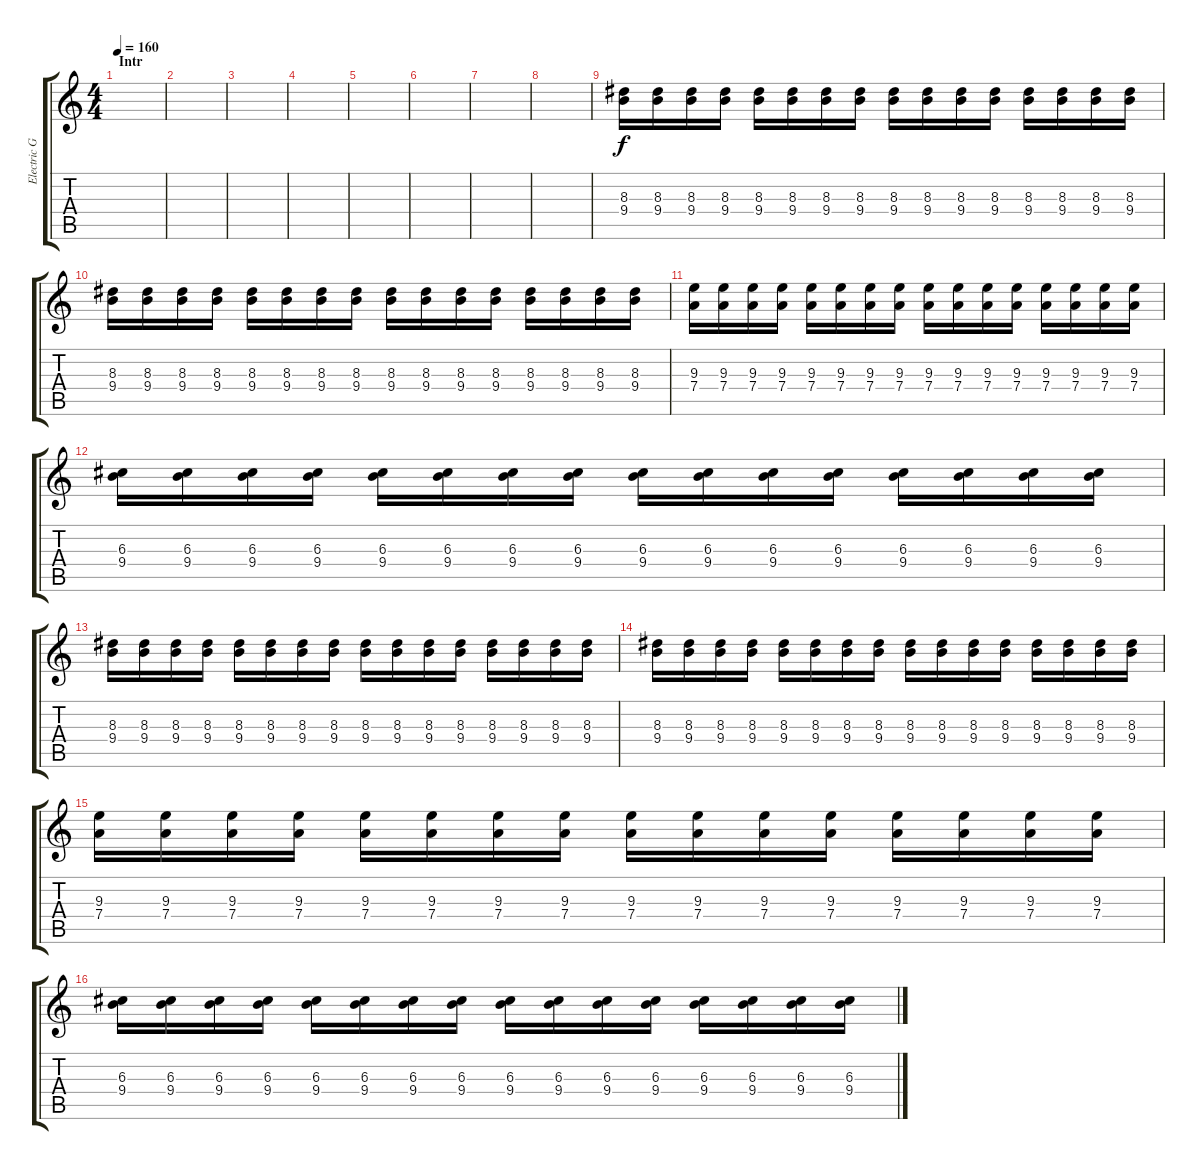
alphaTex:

\track ("Electric Guitar" "Electric G") {instrument distortionguitar}
\staff {score tabs}
\tuning (E4 B3 G3 D3 A2 E2) {hide}
\ts (4 4)
\section ("" "Intr")
\tempo 160
\clef g2
\ks c
|
|
|
|
|
|
|
|
(8.3 9.4).16 (8.3 9.4).16 (8.3 9.4).16 (8.3 9.4).16 (8.3 9.4).16 (8.3 9.4).16 (8.3 9.4).16 (8.3 9.4).16 (8.3 9.4).16 (8.3 9.4).16 (8.3 9.4).16 (8.3 9.4).16 (8.3 9.4).16 (8.3 9.4).16 (8.3 9.4).16 (8.3 9.4).16 |
(8.3 9.4).16 (8.3 9.4).16 (8.3 9.4).16 (8.3 9.4).16 (8.3 9.4).16 (8.3 9.4).16 (8.3 9.4).16 (8.3 9.4).16 (8.3 9.4).16 (8.3 9.4).16 (8.3 9.4).16 (8.3 9.4).16 (8.3 9.4).16 (8.3 9.4).16 (8.3 9.4).16 (8.3 9.4).16 |
(9.3 7.4).16 (9.3 7.4).16 (9.3 7.4).16 (9.3 7.4).16 (9.3 7.4).16 (9.3 7.4).16 (9.3 7.4).16 (9.3 7.4).16 (9.3 7.4).16 (9.3 7.4).16 (9.3 7.4).16 (9.3 7.4).16 (9.3 7.4).16 (9.3 7.4).16 (9.3 7.4).16 (9.3 7.4).16 |
(6.3 9.4).16 (6.3 9.4).16 (6.3 9.4).16 (6.3 9.4).16 (6.3 9.4).16 (6.3 9.4).16 (6.3 9.4).16 (6.3 9.4).16 (6.3 9.4).16 (6.3 9.4).16 (6.3 9.4).16 (6.3 9.4).16 (6.3 9.4).16 (6.3 9.4).16 (6.3 9.4).16 (6.3 9.4).16 |
(8.3 9.4).16 (8.3 9.4).16 (8.3 9.4).16 (8.3 9.4).16 (8.3 9.4).16 (8.3 9.4).16 (8.3 9.4).16 (8.3 9.4).16 (8.3 9.4).16 (8.3 9.4).16 (8.3 9.4).16 (8.3 9.4).16 (8.3 9.4).16 (8.3 9.4).16 (8.3 9.4).16 (8.3 9.4).16 |
(8.3 9.4).16 (8.3 9.4).16 (8.3 9.4).16 (8.3 9.4).16 (8.3 9.4).16 (8.3 9.4).16 (8.3 9.4).16 (8.3 9.4).16 (8.3 9.4).16 (8.3 9.4).16 (8.3 9.4).16 (8.3 9.4).16 (8.3 9.4).16 (8.3 9.4).16 (8.3 9.4).16 (8.3 9.4).16 |
(9.3 7.4).16 (9.3 7.4).16 (9.3 7.4).16 (9.3 7.4).16 (9.3 7.4).16 (9.3 7.4).16 (9.3 7.4).16 (9.3 7.4).16 (9.3 7.4).16 (9.3 7.4).16 (9.3 7.4).16 (9.3 7.4).16 (9.3 7.4).16 (9.3 7.4).16 (9.3 7.4).16 (9.3 7.4).16 |
(6.3 9.4).16 (6.3 9.4).16 (6.3 9.4).16 (6.3 9.4).16 (6.3 9.4).16 (6.3 9.4).16 (6.3 9.4).16 (6.3 9.4).16 (6.3 9.4).16 (6.3 9.4).16 (6.3 9.4).16 (6.3 9.4).16 (6.3 9.4).16 (6.3 9.4).16 (6.3 9.4).16 (6.3 9.4).16
